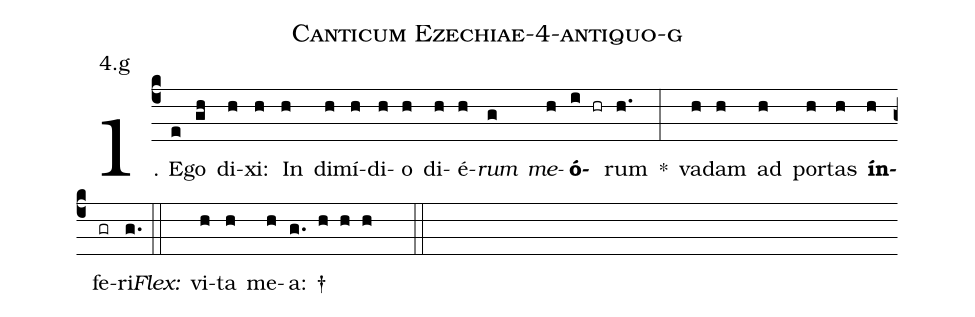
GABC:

name: Canticum Ezechiae-4-antiquo-g;
annotation: 4.g;
%%
(c4)1. E(e)go(gh) di(h)xi:(h) In(h) di(h)mí(h)di(h)o(h) di(h)é(h)<i>rum</i>(g) <i>me</i>(h)<b>ó</b>(i hr)rum(h.) *(:) va(h)dam(h) ad(h) por(h)tas(h) <b>ín</b>(h)fe(gr)ri.(g.) (::)
<i>Flex:</i>()  vi(h)ta(h) me(h)a: †(g. h h h  ::)
